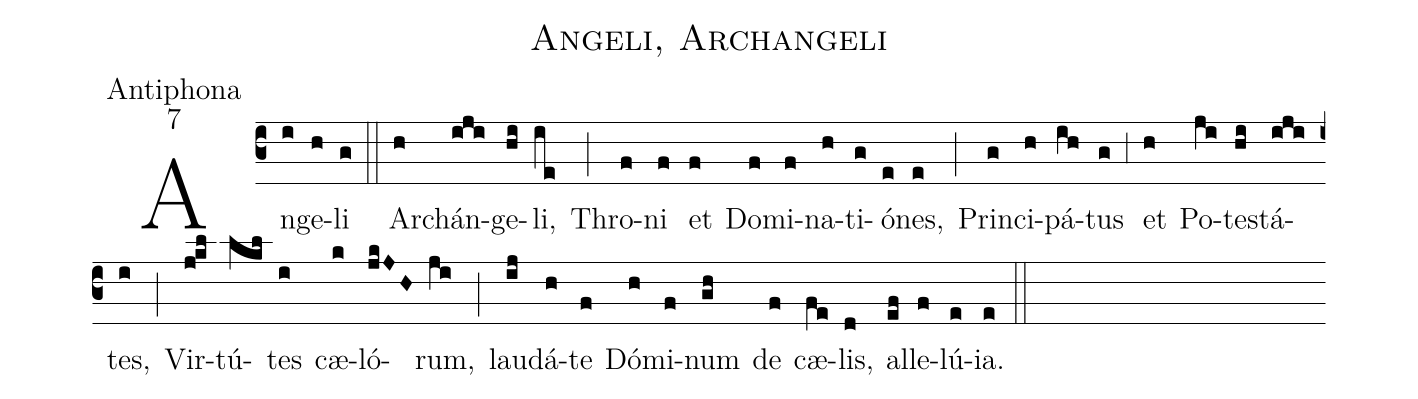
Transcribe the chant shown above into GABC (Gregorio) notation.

name:Angeli, Archangeli;
office-part:Antiphona;
mode:7;
%%
(c3) An(i)ge(h)li(g) (::)
Ar(h)chán(iji)ge(hi)li,(ie) (;) Thro(f)ni(f) et(f) Do(f)mi(f)na(h)ti(g)ó(e)nes,(e) (;) Prin(g)ci(h)pá(ih)tus(g) (,3) et(h) Po(ji)te(hi)stá(iji)tes,(i) (;) Vir(j!kl)tú(lkl)tes(i) cæ(k)ló(jkJH)rum,(ji) (;) lau(ij)dá(h)te(f) Dó(h)mi(f)num(gh) de(f) cæ(fe)lis,(d) al(ef)le(f)lú(e)ia.(e) (::)
